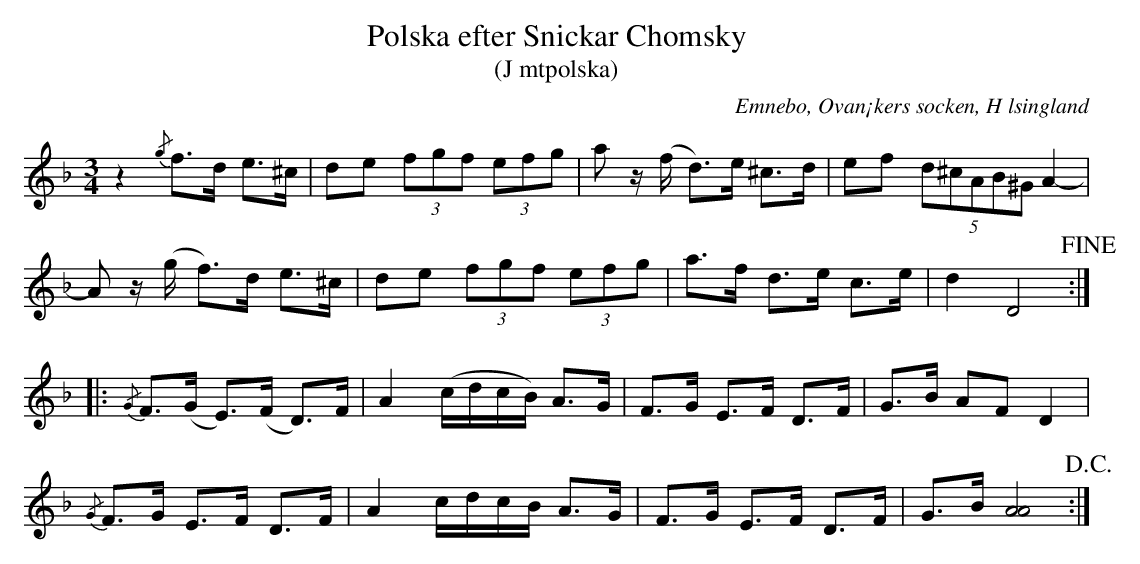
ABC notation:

X:1
T: Polska efter Snickar Chomsky
T: (J mtpolska)
O: Emnebo, Ovan¡kers socken, H lsingland
M: 3/4
L: 1/16
K: Dm
z4 {/g}f2>d2 e2>^c2 | d2e2 (3f2g2f2 (3e2f2g2 | a2 z(f d2)>e2 ^c2>d2 | e2f2 (5:2d2^c2A2B2^G2 A4- |
A2 z(g f2)>d2     e2>^c2 | d2e2 (3f2g2f2 (3e2f2g2 | a2>f2 d2>e2 c2>e2 | d4   D8 !fine! ::
{/G}F2>(G2 E2>)(F2 D2>)F2 | A4 (cdcB) A2>G2 | F2>G2 E2>F2 D2>F2 | G2>B2 A2F2  D4      |
{/G}F2>G2  E2>F2   D2>F2  | A4  cdcB  A2>G2 | F2>G2 E2>F2 D2>F2 | G2>B2 [AA]8 !D.C.! :|
